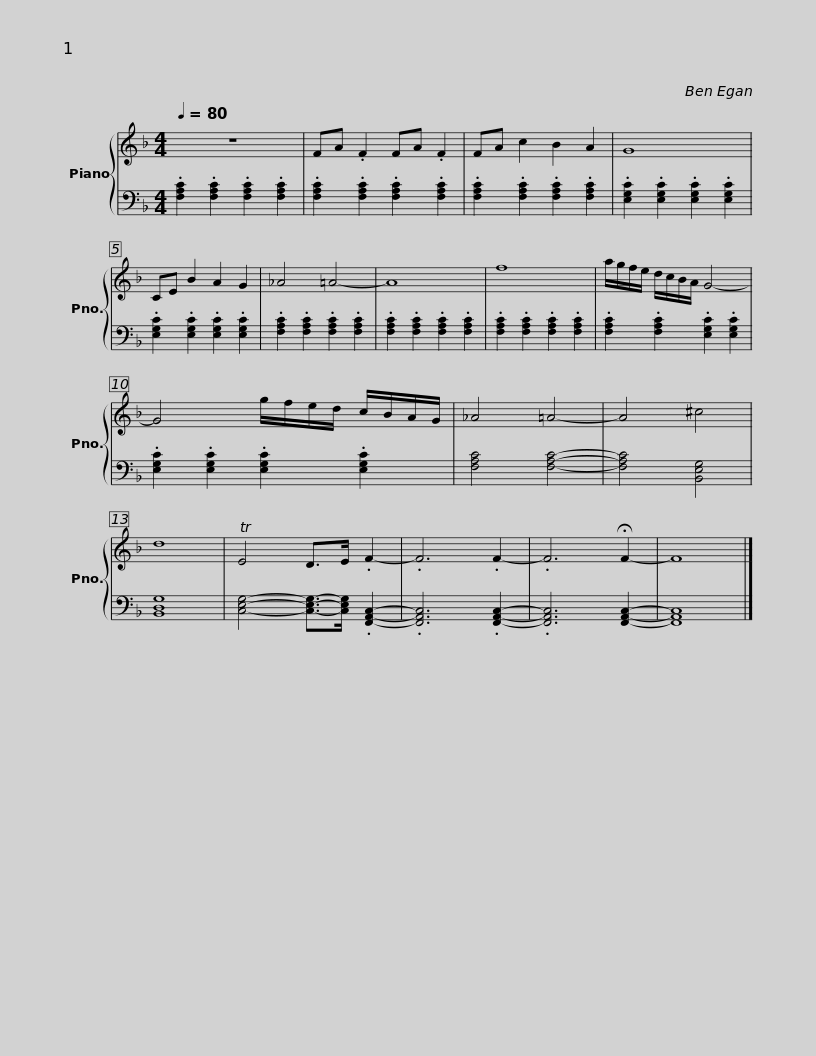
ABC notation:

X:1
%%score { 1 | 2 }
L:1/8
Q:1/4=80
M:4/4
I:linebreak $
K:F
V:1 treble
V:2 bass
V:1
 z8 | FA .F2 FA .F2 | FA c2 B2 A2 | G8 | CE B2 A2 G2 | %5
 _A4 =A4- | A8 |$ f8 | a/g/f/e/ d/c/B/A/ G4- | G4 g/f/e/d/ c/B/A/G/ | %10
 _A4 =A4- | A4 ^c4 | d8 | TE4 D>E .F2- | .F6 .F2- |$ %15
 .F6 !fermata!F2- | F8 |] %17
V:2
 .[F,A,C]2 .[F,A,C]2 .[F,A,C]2 .[F,A,C]2 | .[F,A,C]2 .[F,A,C]2 .[F,A,C]2 .[F,A,C]2 | .[F,A,C]2 .[F,A,C]2 .[F,A,C]2 .[F,A,C]2 | .[E,G,C]2 .[E,G,C]2 .[E,G,C]2 .[E,G,C]2 | .[E,G,C]2 .[E,G,C]2 .[E,G,C]2 .[E,G,C]2 | %5
 .[F,A,C]2 .[F,A,C]2 .[F,A,C]2 .[F,A,C]2 | .[F,A,C]2 .[F,A,C]2 .[F,A,C]2 .[F,A,C]2 |$ .[F,A,C]2 .[F,A,C]2 .[F,A,C]2 .[F,A,C]2 | .[F,A,C]2 .[F,A,C]2 .[E,G,C]2 .[E,G,C]2 | .[E,G,C]2 .[E,G,C]2 .[E,G,C]2 .[E,G,C]2 | %10
 [F,A,C]4 [F,A,C]4- | [F,A,C]4 [B,,E,G,]4 | [B,,D,G,]8 | [C,E,G,]4- [C,E,G,]->[C,E,G,] .[F,,A,,C,]2- | .[F,,A,,C,]6 .[F,,A,,C,]2- |$ %15
 .[F,,A,,C,]6 [F,,A,,C,]2- | [F,,A,,C,]8 |] %17
